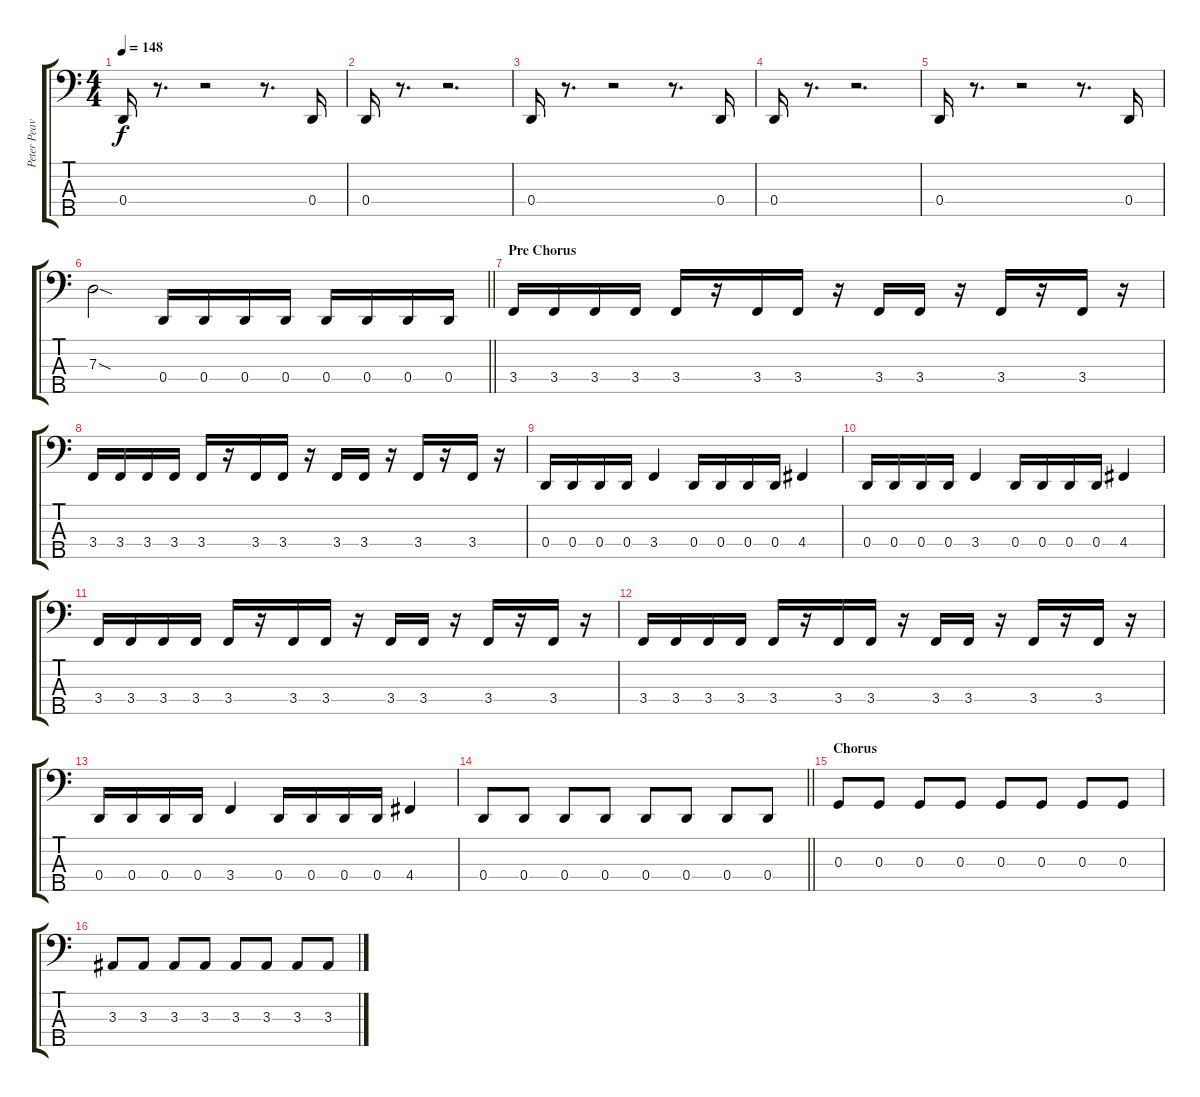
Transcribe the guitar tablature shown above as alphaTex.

\track ("Peter Peavey Wagner" "Peter Peav") {instrument electricbasspick}
\staff {score tabs}
\tuning (F2 C2 G1 D1 A0) {hide}
\ts (4 4)
\tempo 148
\clef f4
\ks c
0.4.16{dy f} r.8{d} r.2 r.8{d} 0.4.16 |
0.4.16 r.8{d} r.2{d} |
0.4.16 r.8{d} r.2 r.8{d} 0.4.16 |
0.4.16 r.8{d} r.2{d} |
0.4.16 r.8{d} r.2 r.8{d} 0.4.16 |
\barLineRight lightlight
7.3{sod}.2 0.4.16 0.4.16 0.4.16 0.4.16 0.4.16 0.4.16 0.4.16 0.4.16 |
\section ("" "Pre Chorus")
3.4.16 3.4.16 3.4.16 3.4.16 3.4.16 r.16 3.4.16 3.4.16 r.16 3.4.16 3.4.16 r.16 3.4.16 r.16 3.4.16 r.16 |
3.4.16 3.4.16 3.4.16 3.4.16 3.4.16 r.16 3.4.16 3.4.16 r.16 3.4.16 3.4.16 r.16 3.4.16 r.16 3.4.16 r.16 |
0.4.16 0.4.16 0.4.16 0.4.16 3.4.4 0.4.16 0.4.16 0.4.16 0.4.16 4.4.4 |
0.4.16 0.4.16 0.4.16 0.4.16 3.4.4 0.4.16 0.4.16 0.4.16 0.4.16 4.4.4 |
3.4.16 3.4.16 3.4.16 3.4.16 3.4.16 r.16 3.4.16 3.4.16 r.16 3.4.16 3.4.16 r.16 3.4.16 r.16 3.4.16 r.16 |
3.4.16 3.4.16 3.4.16 3.4.16 3.4.16 r.16 3.4.16 3.4.16 r.16 3.4.16 3.4.16 r.16 3.4.16 r.16 3.4.16 r.16 |
0.4.16 0.4.16 0.4.16 0.4.16 3.4.4 0.4.16 0.4.16 0.4.16 0.4.16 4.4.4 |
\barLineRight lightlight
0.4.8 0.4.8 0.4.8 0.4.8 0.4.8 0.4.8 0.4.8 0.4.8 |
\section ("" "Chorus")
0.3.8 0.3.8 0.3.8 0.3.8 0.3.8 0.3.8 0.3.8 0.3.8 |
3.3.8 3.3.8 3.3.8 3.3.8 3.3.8 3.3.8 3.3.8 3.3.8
